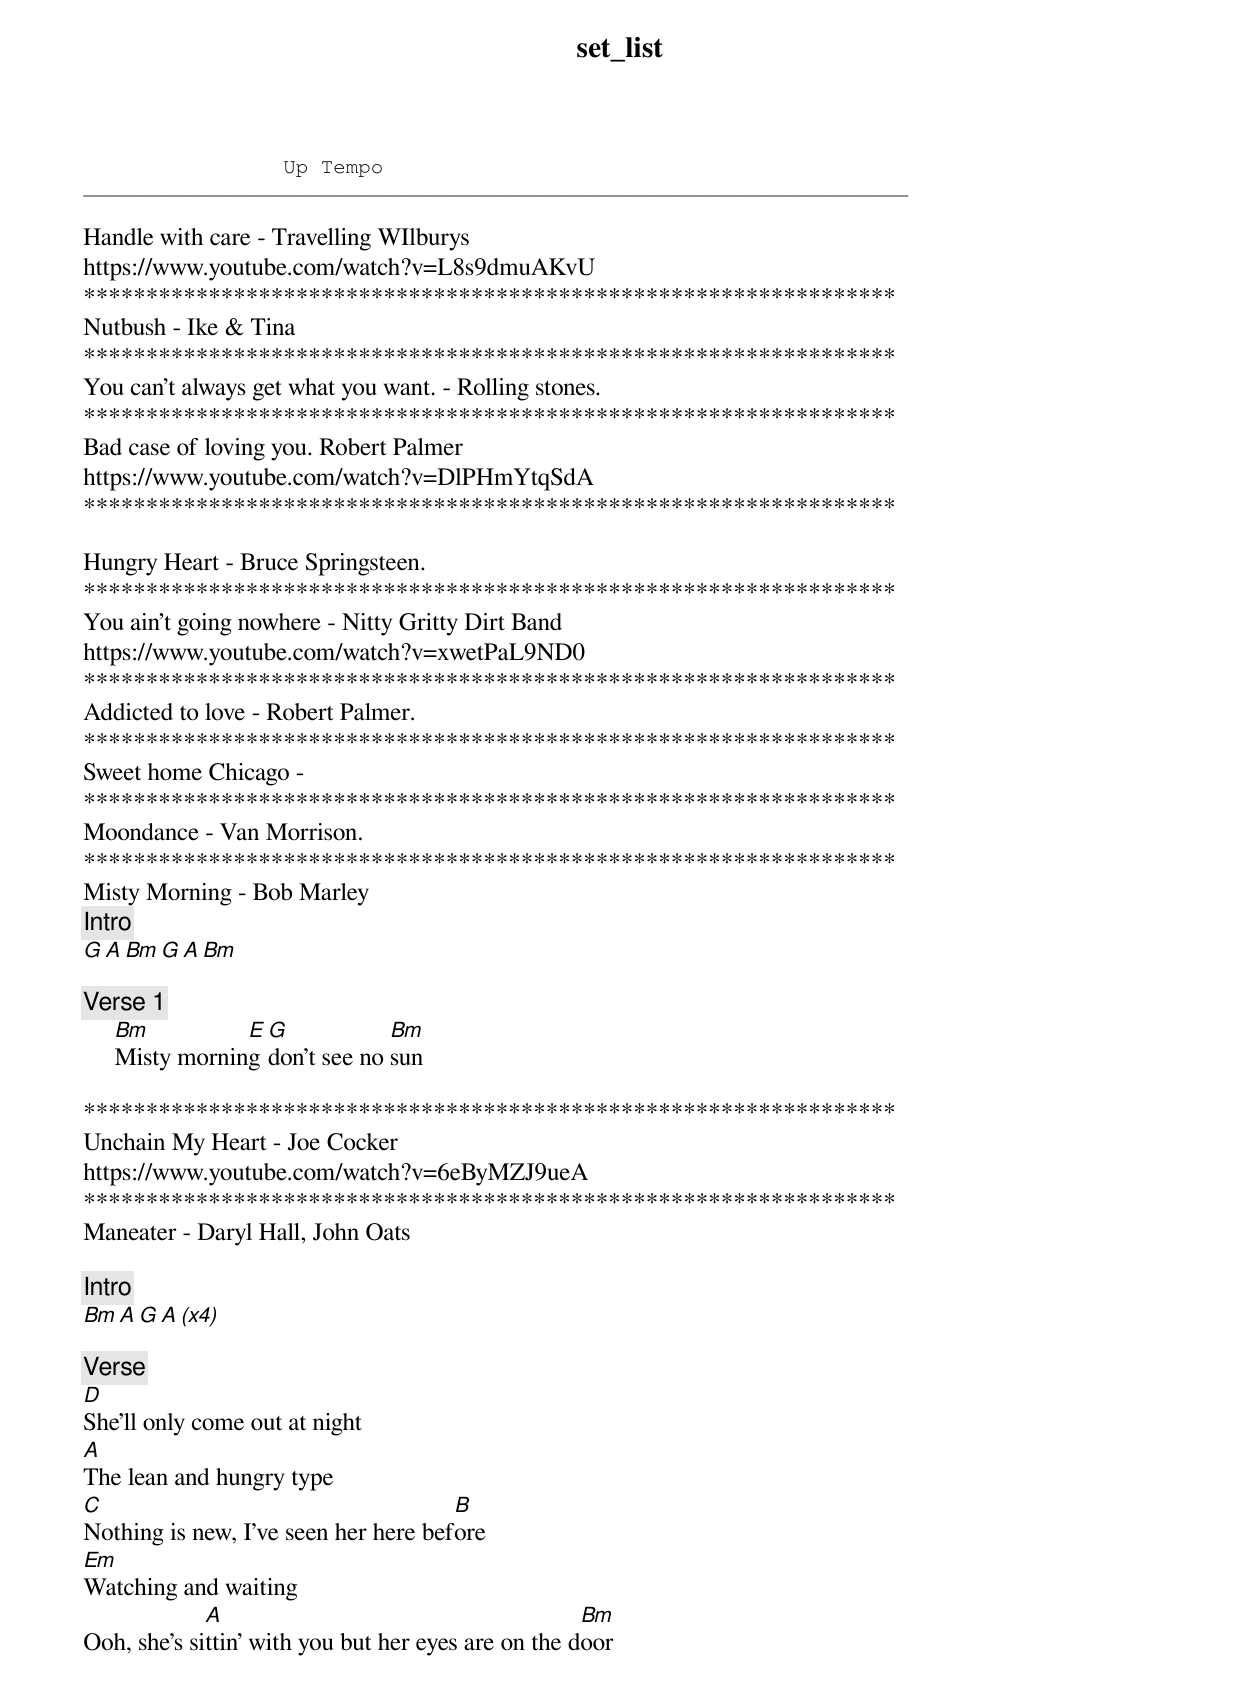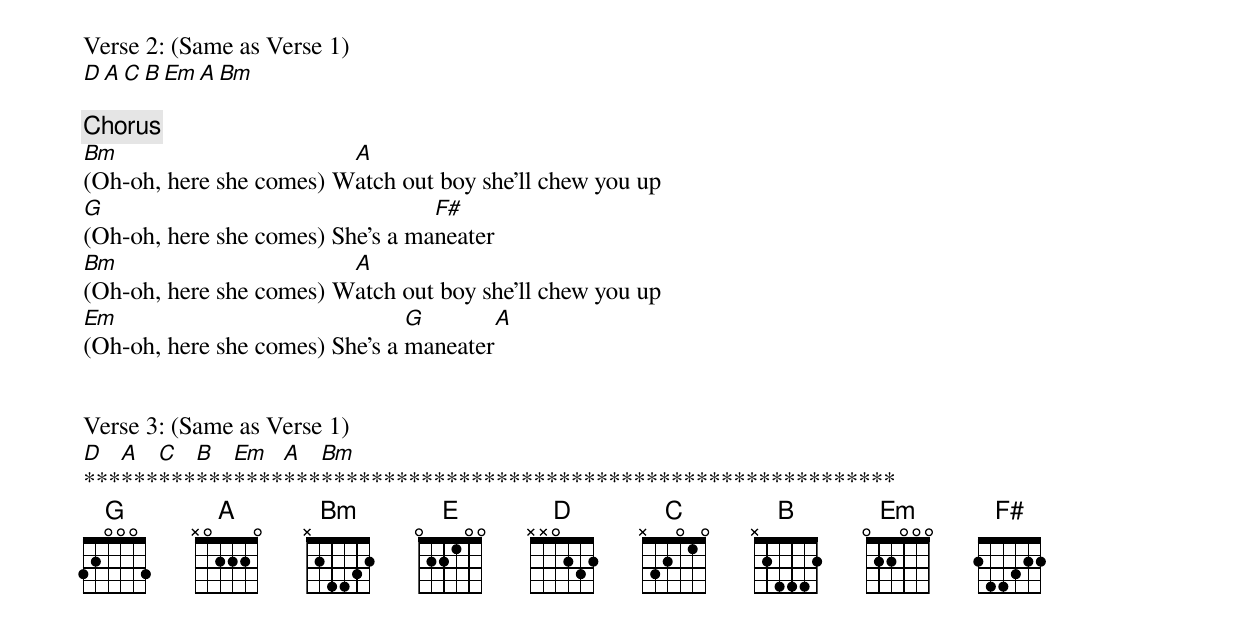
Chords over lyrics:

set_list







		Up Tempo
__________________________________________________________________

Handle with care - Travelling WIlburys
https://www.youtube.com/watch?v=L8s9dmuAKvU
*****************************************************************
Nutbush - Ike & Tina
*****************************************************************
You can't always get what you want. - Rolling stones.
*****************************************************************
Bad case of loving you. Robert Palmer
https://www.youtube.com/watch?v=DlPHmYtqSdA
*****************************************************************

Hungry Heart - Bruce Springsteen.
*****************************************************************
You ain't going nowhere - Nitty Gritty Dirt Band
https://www.youtube.com/watch?v=xwetPaL9ND0
*****************************************************************
Addicted to love - Robert Palmer.
*****************************************************************
Sweet home Chicago -
*****************************************************************
Moondance - Van Morrison.
*****************************************************************
Misty Morning - Bob Marley
[Intro]
     G A Bm   G A Bm

[Verse 1]
     Bm          E G            Bm
     Misty morning don't see no sun

*****************************************************************
Unchain My Heart - Joe Cocker
https://www.youtube.com/watch?v=6eByMZJ9ueA
*****************************************************************
Maneater - Daryl Hall, John Oats

[Intro]
Bm  A  G  A (x4)

[Verse]
D
She'll only come out at night
A
The lean and hungry type
C                                     B
Nothing is new, I've seen her here before
Em
Watching and waiting
             A                                       Bm
Ooh, she's sittin' with you but her eyes are on the door


Verse 2: (Same as Verse 1)
D  A  C  B  Em  A  Bm

[Chorus]
Bm                       A
(Oh-oh, here she comes) Watch out boy she'll chew you up
G                                 F#
(Oh-oh, here she comes) She's a maneater
Bm                       A
(Oh-oh, here she comes) Watch out boy she'll chew you up
Em                              G       A
(Oh-oh, here she comes) She's a maneater


Verse 3: (Same as Verse 1)
D  A  C  B  Em  A  Bm
*****************************************************************
